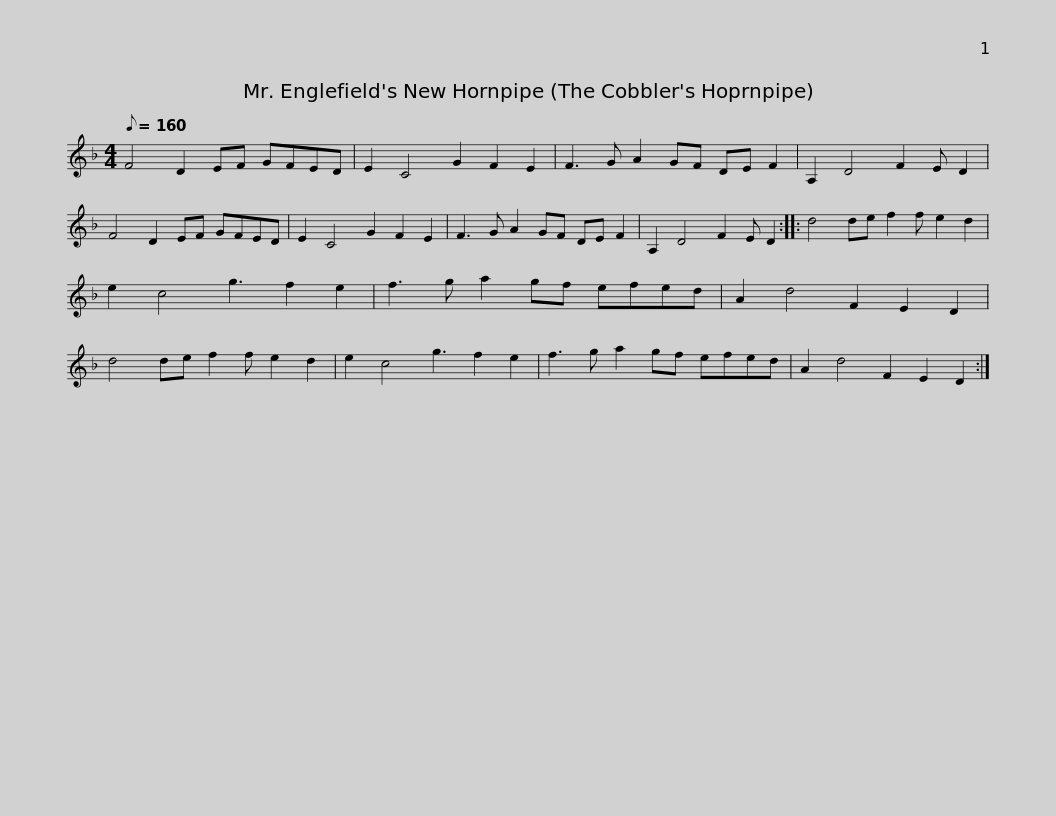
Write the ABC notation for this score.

X:1
L:1/8
Q:1/8=160
M:4/4
I:linebreak $
K:F
V:1 treble
V:1
 F4 D2 EF GFED | E2 C4 G2 F2 E2 | F3 G A2 GF DE F2 | A,2 D4 F2 E D2 | F4 D2 EF GFED | %5
 E2 C4 G2 F2 E2 |$ F3 G A2 GF DE F2 | A,2 D4 F2 E D2 :: d4 de f2 f e2 d2 | e2 c4 g3 f2 e2 | %10
 f3 g a2 gf efed |$ A2 d4 F2 E2 D2 | d4 de f2 f e2 d2 | e2 c4 g3 f2 e2 | f3 g a2 gf efed | %15
 A2 d4 F2 E2 D2 :| %16
